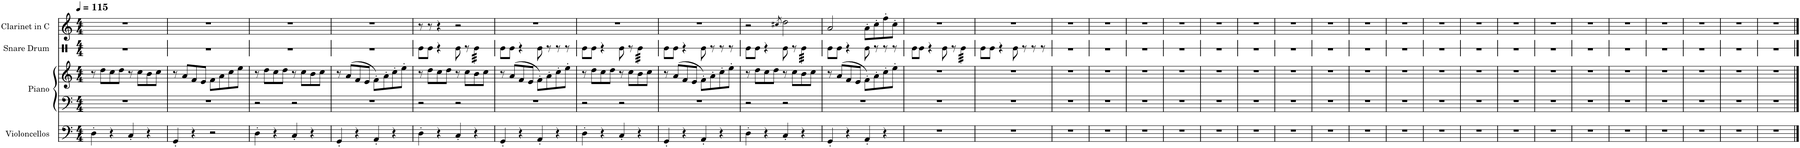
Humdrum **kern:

**kern	**kern	**kern	**kern	**kern
*part4	*part3	*part3	*part2	*part1
*staff5	*staff4	*staff3	*staff2	*staff1
*I"Violoncellos	*I"Piano	*	*I"Snare Drum	*I"Clarinet in C
*I'Vcs.	*I'Pno.	*	*I'SD	*I'Cl. in C
*	*	*	*stria1	*
*clefF4	*clefF4	*clefG2	*clefX	*clefG2
*	*	*	*	*Trd1c2
*k[]	*k[]	*k[]	*k[]	*k[]
*M4/4	*M4/4	*M4/4	*M4/4	*M4/4
*MM115	*MM115	*MM115	*MM115	*MM115
=1	=1	=1	=1	=1
4D'\	1r	8r	1r	1r
.	.	8dd\L	.	.
4r	.	8cc\	.	.
.	.	8dd\J	.	.
4C'/	.	8r	.	.
.	.	8cc\L	.	.
4r	.	8b\	.	.
.	.	8cc\J	.	.
=2	=2	=2	=2	=2
4GG'/	1r	8r	1r	1r
.	.	8a/L	.	.
4r	.	8f/	.	.
.	.	8e/J	.	.
2r	.	8f\L	.	.
.	.	8a\	.	.
.	.	8cc\	.	.
.	.	8ee\J	.	.
=3	=3	=3	=3	=3
4D'\	2r	8r	1r	1r
.	.	8dd\L	.	.
4r	.	8cc\	.	.
.	.	8dd\J	.	.
4C'/	2r	8r	.	.
.	.	8cc\L	.	.
4r	.	8b\	.	.
.	.	8cc\J	.	.
=4	=4	=4	=4	=4
4GG'/	1r	8r	1r	1r
.	.	(8a/L	.	.
4r	.	8f/	.	.
.	.	8e/J	.	.
4AA'/	.	8f'\L)	.	.
.	.	8a'\	.	.
4r	.	8cc'\	.	.
.	.	8ee'\J	.	.
=5	=5	=5	=5	=5
4D'\	2r	8r	8Re\L	8r
.	.	8dd\L	8Re\J	8r
4r	.	8cc\	4r	4r
.	.	8dd\J	.	.
4C'/	2r	8r	8Re\	2r
.	.	8cc\L	8r	.
*	*	*	*tremolo	*
4r	.	8b\	32Re\LLL	.
.	.	.	32Re\	.
.	.	.	32Re\	.
.	.	.	32Re\	.
.	.	8cc\J	32Re\	.
.	.	.	32Re\	.
.	.	.	32Re\	.
.	.	.	32Re\JJJ	.
*	*	*	*Xtremolo	*
=6	=6	=6	=6	=6
4GG'/	1r	8r	8Re\L	1r
.	.	(8a/L	8Re\J	.
4r	.	8f/	4r	.
.	.	8e/J	.	.
4AA'/	.	8f'\L)	8Re\	.
.	.	8a'\	8r	.
4r	.	8cc'\	8r	.
.	.	8ee'\J	8r	.
=7	=7	=7	=7	=7
4D'\	2r	8r	8Re\L	1r
.	.	8dd\L	8Re\J	.
4r	.	8cc\	4r	.
.	.	8dd\J	.	.
4C'/	2r	8r	8Re\	.
.	.	8cc\L	8r	.
*	*	*	*tremolo	*
4r	.	8b\	32Re\LLL	.
.	.	.	32Re\	.
.	.	.	32Re\	.
.	.	.	32Re\	.
.	.	8cc\J	32Re\	.
.	.	.	32Re\	.
.	.	.	32Re\	.
.	.	.	32Re\JJJ	.
*	*	*	*Xtremolo	*
=8	=8	=8	=8	=8
4GG'/	1r	8r	8Re\L	1r
.	.	(8a/L	8Re\J	.
4r	.	8f/	4r	.
.	.	8e/J	.	.
4AA'/	.	8f'\L)	8Re\	.
.	.	8a'\	8r	.
4r	.	8cc'\	8r	.
.	.	8ee'\J	8r	.
=9	=9	=9	=9	=9
4D'\	2r	8r	8Re\L	2r
.	.	8dd\L	8Re\J	.
4r	.	8cc\	4r	.
.	.	8dd\J	.	.
.	.	.	.	8qcc#X/
4C'/	2r	8r	8Re\	2dd\
.	.	8cc\L	8r	.
*	*	*	*tremolo	*
4r	.	8b\	32Re\LLL	.
.	.	.	32Re\	.
.	.	.	32Re\	.
.	.	.	32Re\	.
.	.	8cc\J	32Re\	.
.	.	.	32Re\	.
.	.	.	32Re\	.
.	.	.	32Re\JJJ	.
*	*	*	*Xtremolo	*
=10	=10	=10	=10	=10
4GG'/	1r	8r	8Re\L	2a/
.	.	(8a/L	8Re\J	.
4r	.	8f/	4r	.
.	.	8e/J	.	.
4AA'/	.	8f'\L)	8Re\	8a'\L
.	.	8a'\	8r	8cc'\
4r	.	8cc'\	8r	8ff'\
.	.	8ee'\J	8r	8cc'\J
=11	=11	=11	=11	=11
1r	1r	1r	8Re\L	1r
.	.	.	8Re\J	.
.	.	.	4r	.
.	.	.	8Re\	.
.	.	.	8r	.
*	*	*	*tremolo	*
.	.	.	32Re\LLL	.
.	.	.	32Re\	.
.	.	.	32Re\	.
.	.	.	32Re\	.
.	.	.	32Re\	.
.	.	.	32Re\	.
.	.	.	32Re\	.
.	.	.	32Re\JJJ	.
*	*	*	*Xtremolo	*
=12	=12	=12	=12	=12
1r	1r	1r	8Re\L	1r
.	.	.	8Re\J	.
.	.	.	4r	.
.	.	.	8Re\	.
.	.	.	8r	.
.	.	.	8r	.
.	.	.	8r	.
=13	=13	=13	=13	=13
1r	1r	1r	1r	1r
=14	=14	=14	=14	=14
1r	1r	1r	1r	1r
=15	=15	=15	=15	=15
1r	1r	1r	1r	1r
=16	=16	=16	=16	=16
1r	1r	1r	1r	1r
=17	=17	=17	=17	=17
1r	1r	1r	1r	1r
=18	=18	=18	=18	=18
1r	1r	1r	1r	1r
=19	=19	=19	=19	=19
1r	1r	1r	1r	1r
=20	=20	=20	=20	=20
1r	1r	1r	1r	1r
=21	=21	=21	=21	=21
1r	1r	1r	1r	1r
=22	=22	=22	=22	=22
1r	1r	1r	1r	1r
=23	=23	=23	=23	=23
1r	1r	1r	1r	1r
=24	=24	=24	=24	=24
1r	1r	1r	1r	1r
=25	=25	=25	=25	=25
1r	1r	1r	1r	1r
=26	=26	=26	=26	=26
1r	1r	1r	1r	1r
=27	=27	=27	=27	=27
1r	1r	1r	1r	1r
=28	=28	=28	=28	=28
1r	1r	1r	1r	1r
=29	=29	=29	=29	=29
1r	1r	1r	1r	1r
=30	=30	=30	=30	=30
1r	1r	1r	1r	1r
=31	=31	=31	=31	=31
1r	1r	1r	1r	1r
=32	=32	=32	=32	=32
1r	1r	1r	1r	1r
==	==	==	==	==
*-	*-	*-	*-	*-
